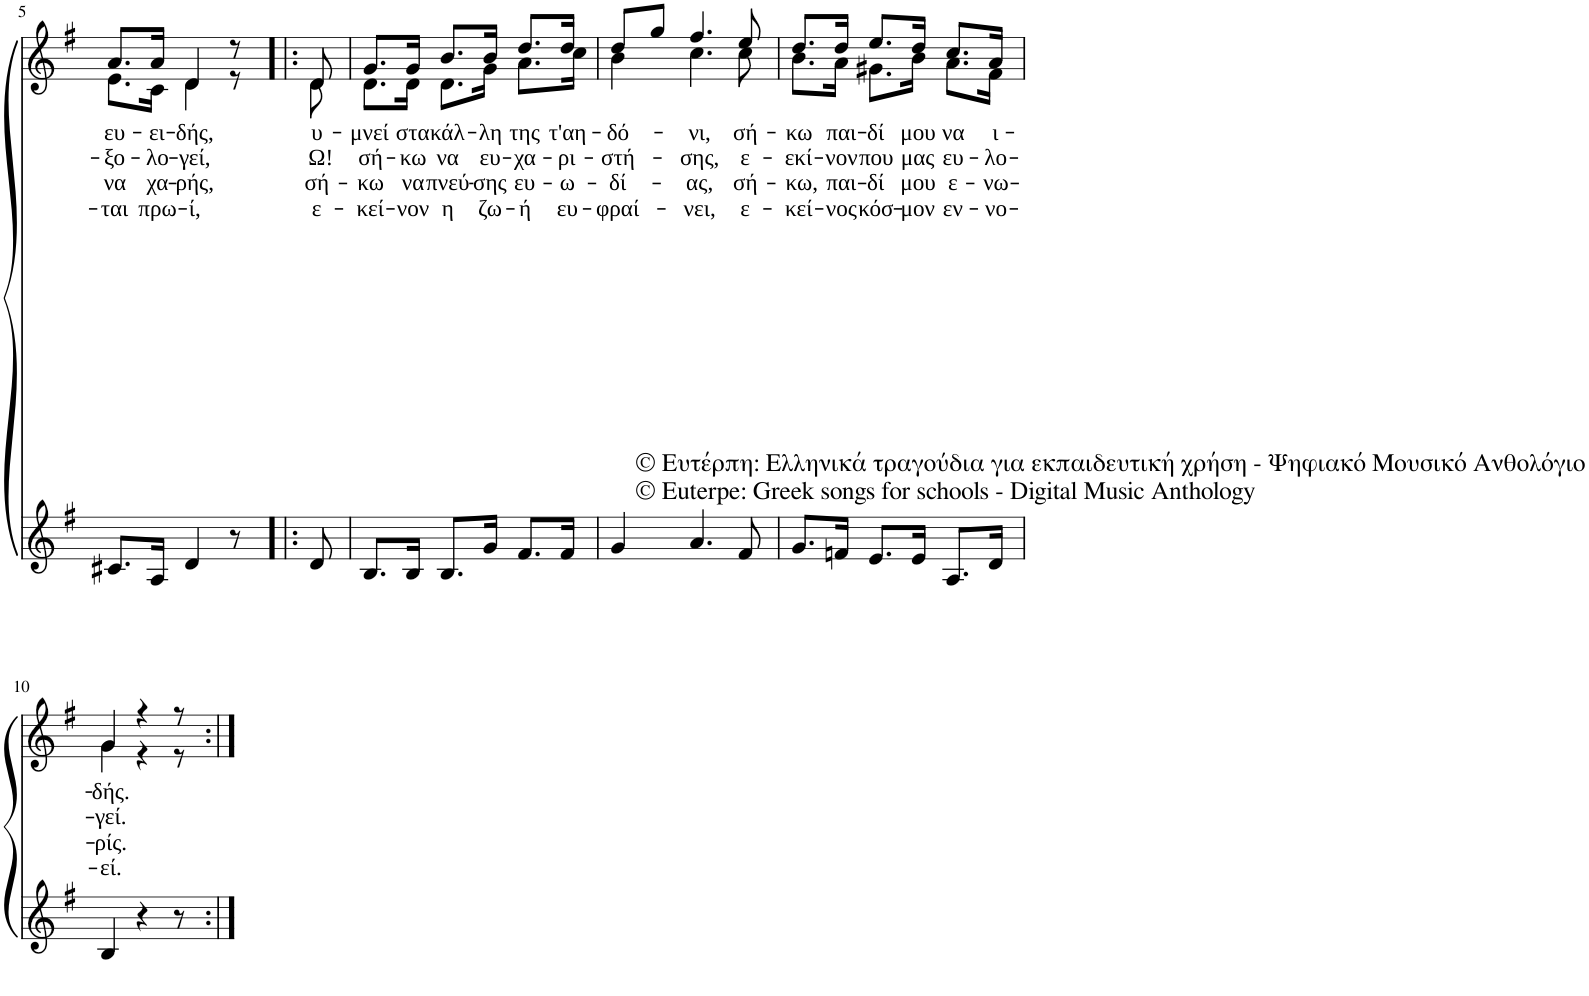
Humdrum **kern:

**kern	**kern	**text	**text	**text	**text
*part2	*part1	*part1	*part1	*part1	*part1
*staff2	*staff1	*staff1	*staff1	*staff1	*staff1
*I"Voice	*I"Voice	*	*	*	*
!!LO:PB:g=z
*clefG2	*clefG2	*	*	*	*
*k[f#]	*k[f#]	*	*	*	*
*M3/4	*M3/4	*	*	*	*
=5	=5	=5	=5	=5	=5
*	*^	*	*	*	*
!	!	!	!LO:LY:b	!LO:LY:b	!LO:LY:b	!LO:LY:b
8.c#X/L	8.a/L	8.e\L	ευ-	-ξο-	να	-ται
!	!	!	!LO:LY:b	!LO:LY:b	!LO:LY:b	!LO:LY:b
16A/Jk	16a/Jk	16c\Jk	-ει-	-λο-	χα-	πρω-
!	!	!	!LO:LY:b	!LO:LY:b	!LO:LY:b	!LO:LY:b
4d/	4d/	4d\	-δής,	-γεί,	-ρής,	-ί,
8r	8r	8r	.	.	.	.
=6!|:	=6!|:	=6!|:	=6!|:	=6!|:	=6!|:	=6!|:
!	!	!	!LO:LY:b	!LO:LY:b	!LO:LY:b	!LO:LY:b
8d/	8d/	8d\	υ-	Ω!	σή-	ε-
=7	=7	=7	=7	=7	=7	=7
!	!	!	!LO:LY:b	!LO:LY:b	!LO:LY:b	!LO:LY:b
8.B/L	8.g/L	8.d\L	-μνεί	σή-	-κω	-κεί-
!	!	!	!LO:LY:b	!LO:LY:b	!LO:LY:b	!LO:LY:b
16B/Jk	16g/Jk	16d\Jk	στα	-κω	να	-νον
!	!	!	!LO:LY:b	!LO:LY:b	!LO:LY:b	!LO:LY:b
8.B/L	8.b/L	8.d\L	κάλ-	να	πνεύ-	η
!	!	!	!LO:LY:b	!LO:LY:b	!LO:LY:b	!LO:LY:b
16g/Jk	16b/Jk	16g\Jk	-λη	ευ-	-σης	ζω-
!	!	!	!LO:LY:b	!LO:LY:b	!LO:LY:b	!LO:LY:b
8.f#/L	8.dd/L	8.a\L	της	-χα-	ευ-	-ή
!	!	!	!LO:LY:b	!LO:LY:b	!LO:LY:b	!LO:LY:b
16f#/Jk	16dd/Jk	16cc\Jk	τ'αη-	-ρι-	-ω-	ευ-
=8	=8	=8	=8	=8	=8	=8
!	!	!	!LO:LY:b	!LO:LY:b	!LO:LY:b	!LO:LY:b
4g/	8dd/L	4b\	-δό-	-στή-	-δί-	-φραί-
.	8gg/J	.	.	.	.	.
!	!	!	!LO:LY:b	!LO:LY:b	!LO:LY:b	!LO:LY:b
4.a/	4.ff#/	4.cc\	-νι,	-σης,	-ας,	-νει,
!	!	!	!LO:LY:b	!LO:LY:b	!LO:LY:b	!LO:LY:b
8f#/	8ee/	8cc\	σή-	ε-	σή-	ε-
=9	=9	=9	=9	=9	=9	=9
!	!	!	!LO:LY:b	!LO:LY:b	!LO:LY:b	!LO:LY:b
8.g/L	8.dd/L	8.b\L	-κω	-εκί-	-κω,	-κεί-
!	!LO:TX:b:t=© Ευτέρπη&colon; Ελληνικά τραγούδια για εκπαιδευτική χρήση ‐ Ψηφιακό Μουσικό Ανθολόγιο	!	!	!	!	!
!	!LO:TX:b:t=© Euterpe&colon; Greek songs for schools ‐ Digital Music Anthology	!	!	!	!	!
!	!	!	!LO:LY:b	!LO:LY:b	!LO:LY:b	!LO:LY:b
16fn/Jk	16dd/Jk	16a\Jk	παι-	-νον	παι-	-νος
!	!	!	!LO:LY:b	!LO:LY:b	!LO:LY:b	!LO:LY:b
8.e/L	8.ee/L	8.g#X\L	-δί	που	-δί	κόσ-
!	!	!	!LO:LY:b	!LO:LY:b	!LO:LY:b	!LO:LY:b
16e/Jk	16dd/Jk	16b\Jk	μου	μας	μου	-μον
!	!	!	!LO:LY:b	!LO:LY:b	!LO:LY:b	!LO:LY:b
8.A/L	8.cc/L	8.a\L	να	ευ-	ε-	εν-
!	!	!	!LO:LY:b	!LO:LY:b	!LO:LY:b	!LO:LY:b
16d/Jk	16a/Jk	16f#\Jk	ι-	-λο-	-νω-	-νο-
!!LO:LB:g=z	!!
=10	=10	=10	=10	=10	=10	=10
!	!	!	!LO:LY:b	!LO:LY:b	!LO:LY:b	!LO:LY:b
4B/	4g/	4g\	-δής.	-γεί.	-ρίς.	-εί.
4r	4r	4r	.	.	.	.
8r	8r	8r	.	.	.	.
*	*v	*v	*	*	*	*
=:|!	=:|!	=:|!	=:|!	=:|!	=:|!
*-	*-	*-	*-	*-	*-
